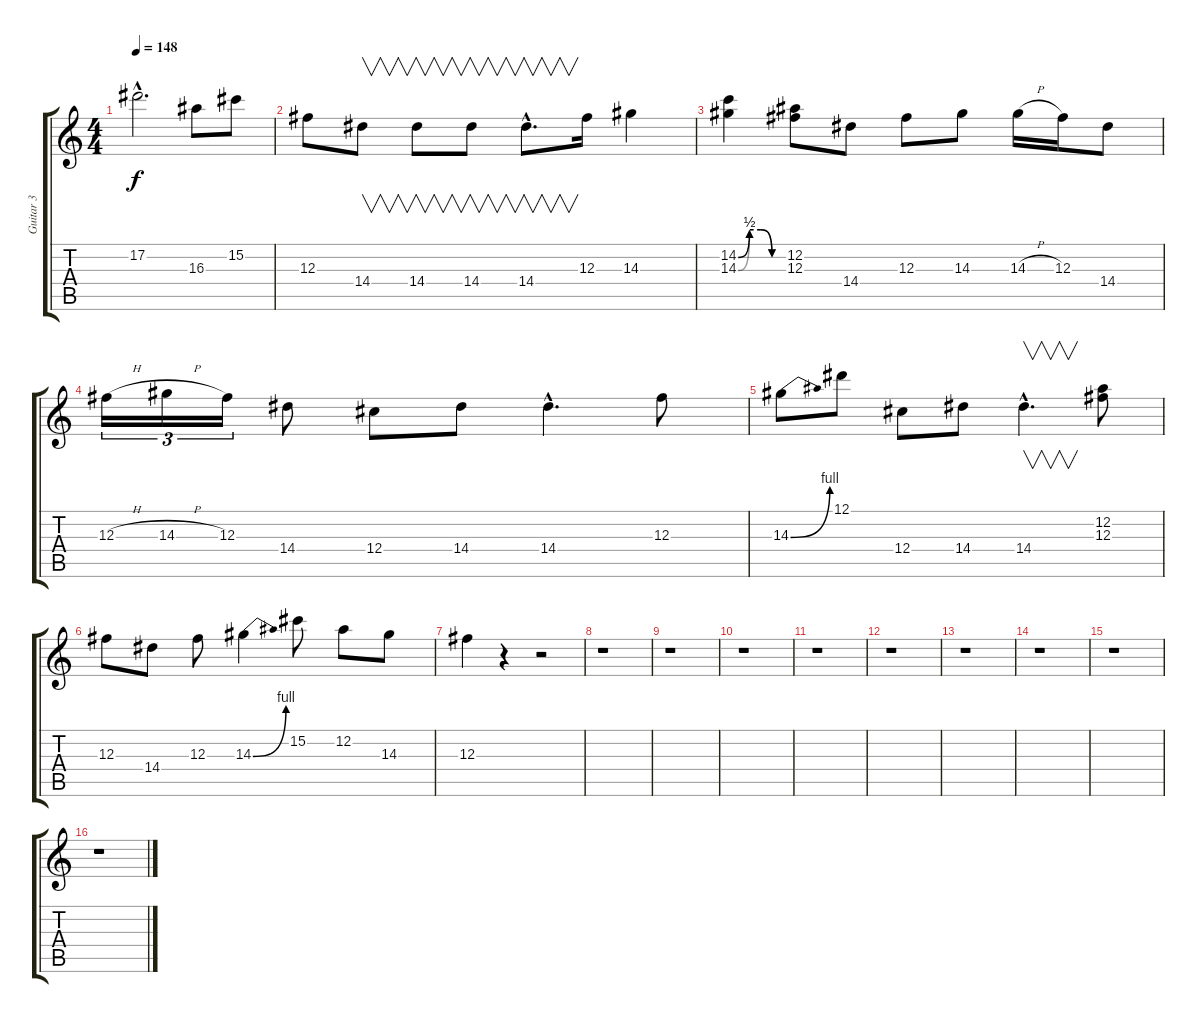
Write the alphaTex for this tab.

\track ("Guitar 3" "Guitar 3") {instrument distortionguitar}
\staff {score tabs}
\tuning (Eb4 Bb3 Gb3 Db3 Ab2 Eb2) {hide}
\ts (4 4)
\tempo 148
\clef g2
\ks c
17.2{hac t}.2{d dy f} 16.3.8 15.2.8 |
12.3.8 14.4.8{v} 14.4.8{v} 14.4.8{v} 14.4{hac}.8{v d} 12.3.16 14.3.4 |
(14.2{be (custom 0 0 15 2 30 2 45 0 60 0)} 14.3{be (custom 0 0 15 2 30 2 45 0 60 0)}).4 (12.2 12.3).8 14.4.8 12.3.8 14.3.8 14.3{h}.16 12.3.16 14.4.8 |
12.3{h}.16{tu (3 2)} 14.3{h}.16{tu (3 2)} 12.3.16{tu (3 2)} 14.4.8 12.4.8 14.4.8 14.4{hac}.4{d} 12.3.8 |
14.3{be (bend 0 0 60 4)}.8 12.1.8 12.4.8 14.4.8 14.4{hac}.4{v d} (12.2 12.3).8 |
12.3.8 14.4.8 12.3.8 14.3{be (bend 0 0 60 4)}.4 15.2.8 12.2.8 14.3.8 |
12.3.4 r.4 r.2 |
r.1 |
r.1 |
r.1 |
r.1 |
r.1 |
r.1 |
r.1 |
r.1 |
r.1
